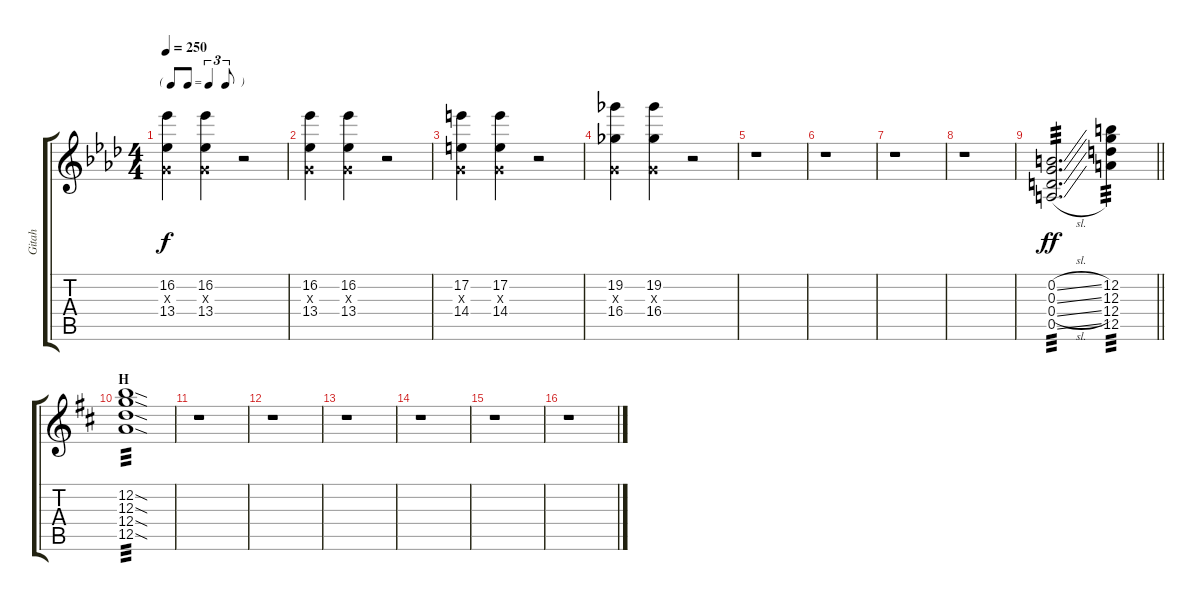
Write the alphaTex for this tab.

\track ("Gitah" "Gitah") {instrument overdrivenguitar}
\staff {score tabs}
\tuning (E4 B3 G3 D3 A2 E2) {hide}
\ts (4 4)
\tf triplet8th
\tempo 250
\clef g2
\ks ab
(16.2 0.3{x} 13.4).4{dy f} (16.2 0.3{x} 13.4).4 r.2 |
(16.2 0.3{x} 13.4).4 (16.2 0.3{x} 13.4).4 r.2 |
(17.2 0.3{x} 14.4).4 (17.2 0.3{x} 14.4).4 r.2 |
(19.2 0.3{x} 16.4).4 (19.2 0.3{x} 16.4).4 r.2 |
r.1 |
r.1 |
r.1 |
r.1 |
\barLineRight lightlight
(0.2{sl} 0.3{sl} 0.4{sl} 0.5{sl}).2{d tp 3 dy ff} (12.2 12.3 12.4 12.5).4{tp 3} |
\section ("" "H")
\ks d
(12.2{sod} 12.3{sod} 12.4{sod} 12.5{sod}).1{tp 3} |
r.1 |
r.1 |
r.1 |
r.1 |
r.1 |
r.1
